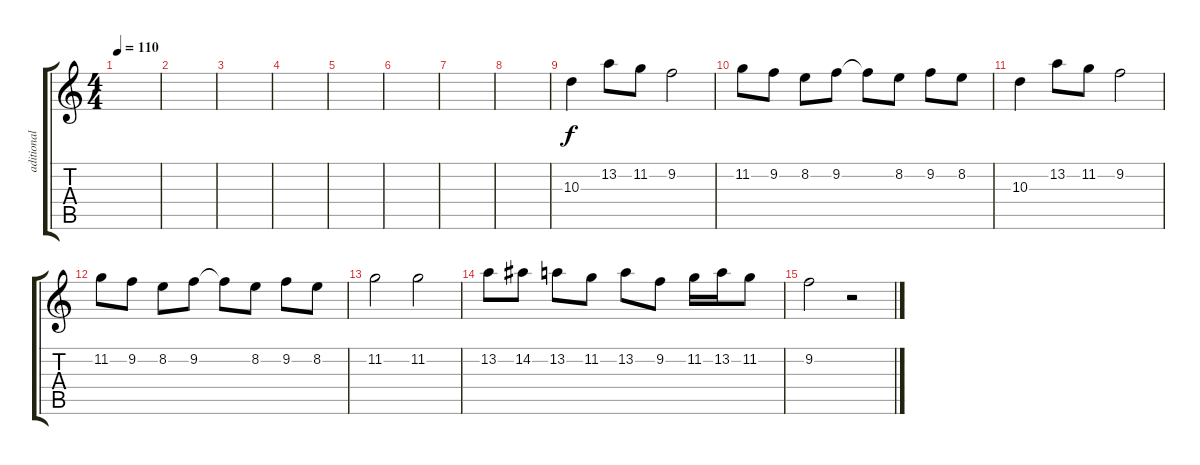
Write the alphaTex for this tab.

\track ("aditional guitar" "aditional ") {instrument distortionguitar}
\staff {score tabs}
\tuning (Db4 Ab3 E3 B2 Gb2 B1) {hide}
\ts (4 4)
\tempo 110
\clef g2
\ks c
|
|
|
|
|
|
|
|
10.3.4 13.2.8 11.2.8 9.2.2 |
11.2.8 9.2.8 8.2.8 9.2.8 9.2{t}.8 8.2.8 9.2.8 8.2.8 |
10.3.4 13.2.8 11.2.8 9.2.2 |
11.2.8 9.2.8 8.2.8 9.2.8 9.2{t}.8 8.2.8 9.2.8 8.2.8 |
11.2.2 11.2.2 |
13.2.8 14.2.8 13.2.8 11.2.8 13.2.8 9.2.8 11.2.16 13.2.16 11.2.8 |
9.2.2 r.2
